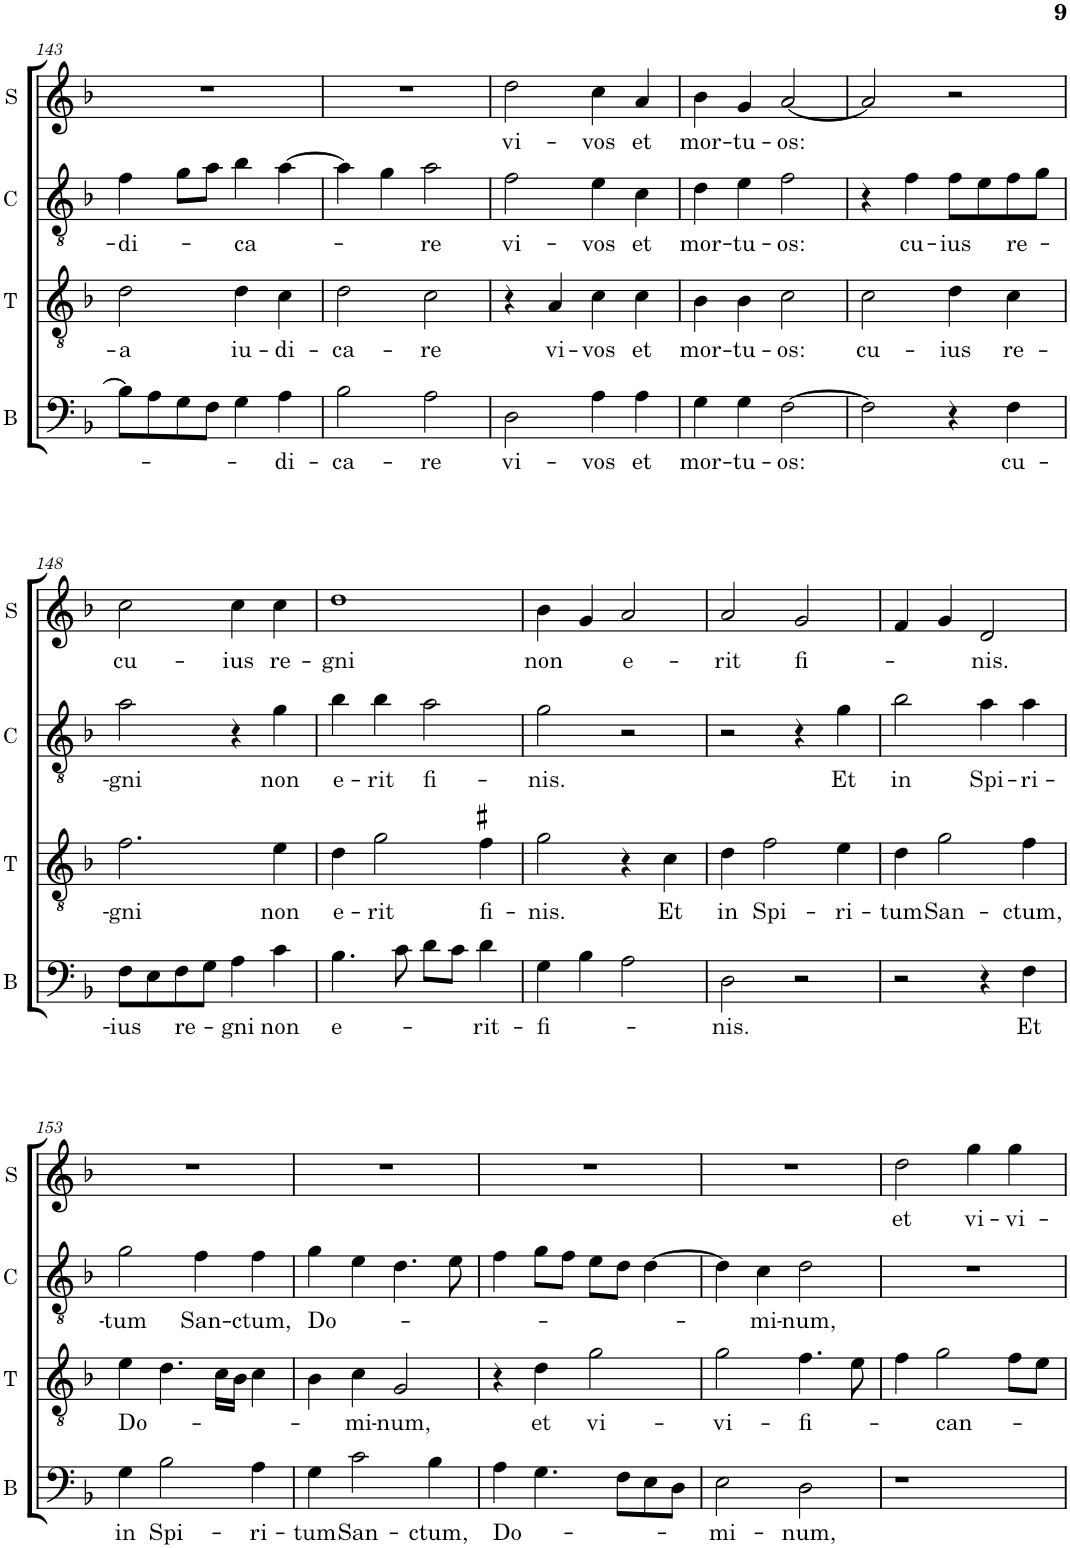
**kern	**text	**kern	**text	**kern	**text	**kern	**text
*part4	*part4	*part3	*part3	*part2	*part2	*part1	*part1
*staff4	*staff4	*staff3	*staff3	*staff2	*staff2	*staff1	*staff1
*I"B	*	*I"T	*	*I"C	*	*I"S	*
*I'B	*	*I'T	*	*I'C	*	*I'S	*
!!LO:PB:g=z
*clefF4	*	*clefGv2	*	*clefGv2	*	*clefG2	*
*	*	*	*	*Trd4c7	*	*	*
*k[b-]	*	*k[b-]	*	*k[b-]	*	*k[b-]	*
*M2/2	*	*M2/2	*	*M2/2	*	*M2/2	*
*met(c|)	*	*met(c|)	*	*met(c|)	*	*met(c|)	*
=143	=143	=143	=143	=143	=143	=143	=143
!	!	!	!LO:LY:b	!	!LO:LY:b	!	!
8B-\L]	.	2d\	-a	4f\	-di-	1r	.
8A\	.	.	.	.	.	.	.
8G\	.	.	.	8g\L	.	.	.
8F\J	.	.	.	8a\J	.	.	.
!	!	!	!LO:LY:b	!	!LO:LY:b	!	!
4G\	.	4d\	iu-	4b-\	-ca-	.	.
!	!LO:LY:b	!	!LO:LY:b	!	!	!	!
4A\	-di-	4c\	-di-	[4a\	.	.	.
=144	=144	=144	=144	=144	=144	=144	=144
!	!LO:LY:b	!	!LO:LY:b	!	!	!	!
2B-\	-ca-	2d\	-ca-	4a\]	.	1r	.
.	.	.	.	4g\	.	.	.
!	!LO:LY:b	!	!LO:LY:b	!	!LO:LY:b	!	!
2A\	-re	2c\	-re	2a\	-re	.	.
=145	=145	=145	=145	=145	=145	=145	=145
!	!LO:LY:b	!	!	!	!LO:LY:b	!	!LO:LY:b
2D\	vi-	4r	.	2f\	vi-	2dd\	vi-
!	!	!	!LO:LY:b	!	!	!	!
.	.	4A/	vi-	.	.	.	.
!	!LO:LY:b	!	!LO:LY:b	!	!LO:LY:b	!	!LO:LY:b
4A\	-vos	4c\	-vos	4e\	-vos	4cc\	-vos
!	!LO:LY:b	!	!LO:LY:b	!	!LO:LY:b	!	!LO:LY:b
4A\	et	4c\	et	4c\	et	4a/	et
=146	=146	=146	=146	=146	=146	=146	=146
!	!LO:LY:b	!	!LO:LY:b	!	!LO:LY:b	!	!LO:LY:b
4G\	mor-	4B-\	mor-	4d\	mor-	4b-\	mor-
!	!LO:LY:b	!	!LO:LY:b	!	!LO:LY:b	!	!LO:LY:b
4G\	-tu-	4B-\	-tu-	4e\	-tu-	4g/	-tu-
!	!LO:LY:b	!	!LO:LY:b	!	!LO:LY:b	!	!LO:LY:b
[2F\	-os:	2c\	-os:	2f\	-os:	[2a/	-os:
=147	=147	=147	=147	=147	=147	=147	=147
!	!	!	!LO:LY:b	!	!	!	!
2F\]	.	2c\	cu-	4r	.	2a/]	.
!	!	!	!	!	!LO:LY:b	!	!
.	.	.	.	4f\	cu-	.	.
!	!	!	!LO:LY:b	!	!LO:LY:b	!	!
4r	.	4d\	-ius	8f\L	-ius	2r	.
.	.	.	.	8e\	.	.	.
!	!LO:LY:b	!	!LO:LY:b	!	!LO:LY:b	!	!
4F\	cu-	4c\	re-	8f\	re-	.	.
.	.	.	.	8g\J	.	.	.
!!LO:LB:g=z
=148	=148	=148	=148	=148	=148	=148	=148
!	!LO:LY:b	!	!LO:LY:b	!	!LO:LY:b	!	!LO:LY:b
8F\L	-ius	2.f\	-gni	2a\	-gni	2cc\	cu-
8E\	.	.	.	.	.	.	.
!	!LO:LY:b	!	!	!	!	!	!
8F\	re-	.	.	.	.	.	.
8G\J	.	.	.	.	.	.	.
!	!LO:LY:b	!	!	!	!	!	!LO:LY:b
4A\	-gni	.	.	4r	.	4cc\	-ius
!	!LO:LY:b	!	!LO:LY:b	!	!LO:LY:b	!	!LO:LY:b
4c\	non	4e\	non	4g\	non	4cc\	re-
=149	=149	=149	=149	=149	=149	=149	=149
!	!LO:LY:b	!	!LO:LY:b	!	!LO:LY:b	!	!LO:LY:b
4.B-\	e-	4d\	e-	4b-\	e-	1dd	-gni
!	!	!	!LO:LY:b	!	!LO:LY:b	!	!
.	.	2g\	-rit	4b-\	-rit	.	.
8c\	.	.	.	.	.	.	.
!	!	!	!	!	!LO:LY:b	!	!
8d\L	.	.	.	2a\	fi-	.	.
8c\J	.	.	.	.	.	.	.
!	!LO:LY:b	!	!LO:LY:b	!	!	!	!
4d\	-rit-	4f#X\	fi-	.	.	.	.
=150	=150	=150	=150	=150	=150	=150	=150
!	!LO:LY:b	!	!LO:LY:b	!	!LO:LY:b	!	!LO:LY:b
4G\	-fi-	2g\	-nis.	2g\	-nis.	4b-\	non
4B-\	.	.	.	.	.	4g/	.
!	!	!	!	!	!	!	!LO:LY:b
2A\	.	4r	.	2r	.	2a/	e-
!	!	!	!LO:LY:b	!	!	!	!
.	.	4c\	Et	.	.	.	.
=151	=151	=151	=151	=151	=151	=151	=151
!	!LO:LY:b	!	!LO:LY:b	!	!	!	!LO:LY:b
2D\	-nis.	4d\	in	2r	.	2a/	-rit
!	!	!	!LO:LY:b	!	!	!	!
.	.	2f\	Spi-	.	.	.	.
!	!	!	!	!	!	!	!LO:LY:b
2r	.	.	.	4r	.	2g/	fi-
!	!	!	!LO:LY:b	!	!LO:LY:b	!	!
.	.	4e\	-ri-	4g\	Et	.	.
=152	=152	=152	=152	=152	=152	=152	=152
!	!	!	!LO:LY:b	!	!LO:LY:b	!	!
2r	.	4d\	-tum	2b-\	in	4f/	.
!	!	!	!LO:LY:b	!	!	!	!
.	.	2g\	San-	.	.	4g/	.
!	!	!	!	!	!LO:LY:b	!	!LO:LY:b
4r	.	.	.	4a\	Spi-	2d/	-nis.
!	!LO:LY:b	!	!LO:LY:b	!	!LO:LY:b	!	!
4F\	Et	4f\	-ctum,	4a\	-ri-	.	.
!!LO:LB:g=z
=153	=153	=153	=153	=153	=153	=153	=153
!	!LO:LY:b	!	!LO:LY:b	!	!LO:LY:b	!	!
4G\	in	4e\	Do-	2g\	-tum	1r	.
!	!LO:LY:b	!	!	!	!	!	!
2B-\	Spi-	4.d\	.	.	.	.	.
!	!	!	!	!	!LO:LY:b	!	!
.	.	.	.	4f\	San-	.	.
.	.	16c\LL	.	.	.	.	.
.	.	16B-\JJ	.	.	.	.	.
!	!LO:LY:b	!	!	!	!LO:LY:b	!	!
4A\	-ri-	4c\	.	4f\	-ctum,	.	.
=154	=154	=154	=154	=154	=154	=154	=154
!	!LO:LY:b	!	!	!	!LO:LY:b	!	!
4G\	-tum	4B-\	.	4g\	Do-	1r	.
!	!LO:LY:b	!	!LO:LY:b	!	!	!	!
2c\	San-	4c\	-mi-	4e\	.	.	.
!	!	!	!LO:LY:b	!	!	!	!
.	.	2G/	-num,	4.d\	.	.	.
!	!LO:LY:b	!	!	!	!	!	!
4B-\	-ctum,	.	.	.	.	.	.
.	.	.	.	8e\	.	.	.
=155	=155	=155	=155	=155	=155	=155	=155
!	!LO:LY:b	!	!	!	!	!	!
4A\	Do-	4r	.	4f\	.	1r	.
!	!	!	!LO:LY:b	!	!	!	!
4.G\	.	4d\	et	8g\L	.	.	.
.	.	.	.	8f\J	.	.	.
!	!	!	!LO:LY:b	!	!	!	!
.	.	2g\	vi-	8e\L	.	.	.
8F\L	.	.	.	8d\J	.	.	.
8E\	.	.	.	[4d\	.	.	.
8D\J	.	.	.	.	.	.	.
=156	=156	=156	=156	=156	=156	=156	=156
!	!LO:LY:b	!	!LO:LY:b	!	!	!	!
2E\	-mi-	2g\	-vi-	4d\]	.	1r	.
!	!	!	!	!	!LO:LY:b	!	!
.	.	.	.	4c\	-mi-	.	.
!	!LO:LY:b	!	!LO:LY:b	!	!LO:LY:b	!	!
2D\	-num,	4.f\	-fi-	2d\	-num,	.	.
.	.	8e\	.	.	.	.	.
=157	=157	=157	=157	=157	=157	=157	=157
!	!	!	!	!	!	!	!LO:LY:b
1r	.	4f\	.	1r	.	2dd\	et
!	!	!	!LO:LY:b	!	!	!	!
.	.	2g\	-can-	.	.	.	.
!	!	!	!	!	!	!	!LO:LY:b
.	.	.	.	.	.	4gg\	vi-
!	!	!	!	!	!	!	!LO:LY:b
.	.	8f\L	.	.	.	4gg\	-vi-
.	.	8e\J	.	.	.	.	.
=	=	=	=	=	=	=	=
*-	*-	*-	*-	*-	*-	*-	*-
